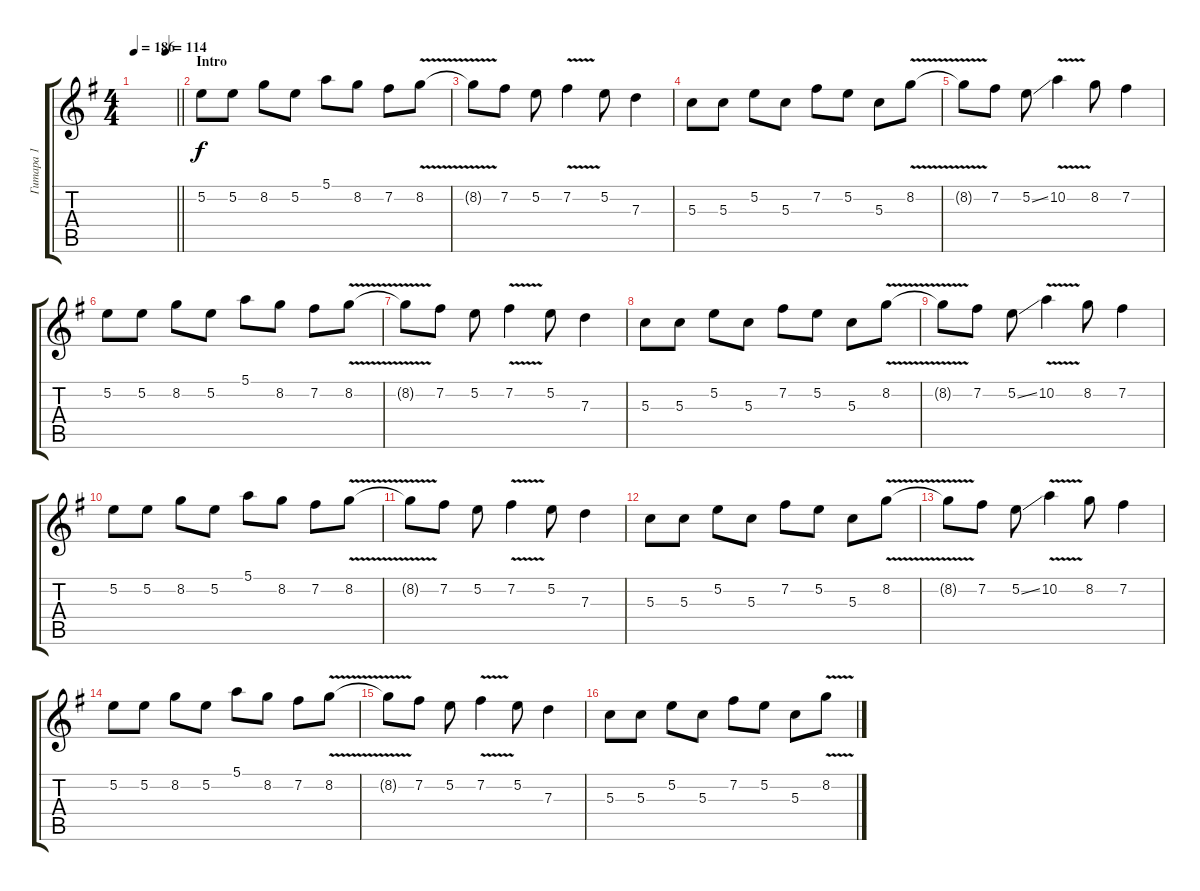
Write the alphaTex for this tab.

\track ("Гитара 1" "Гитара 1") {instrument distortionguitar}
\staff {score tabs}
\tuning (E4 B3 G3 D3 A2 E2) {hide}
\ts (4 4)
\tempo 186
\tempo (114 0.75)
\tempo 186
\clef g2
\barLineRight lightlight
\ks eminor
|
\section ("" "Intro")
5.2.8{volume 10} 5.2.8 8.2.8 5.2.8 5.1.8 8.2.8 7.2.8 8.2{v}.8 |
8.2{t}.8 7.2.8 5.2.8 7.2{v}.4 5.2.8 7.3.4 |
5.3.8 5.3.8 5.2.8 5.3.8 7.2.8 5.2.8 5.3.8 8.2{v}.8 |
8.2{t}.8 7.2.8 5.2{ss}.8 10.2{v}.4 8.2.8 7.2.4 |
5.2.8 5.2.8 8.2.8 5.2.8 5.1.8 8.2.8 7.2.8 8.2{v}.8 |
8.2{t}.8 7.2.8 5.2.8 7.2{v}.4 5.2.8 7.3.4 |
5.3.8 5.3.8 5.2.8 5.3.8 7.2.8 5.2.8 5.3.8 8.2{v}.8 |
8.2{t}.8 7.2.8 5.2{ss}.8 10.2{v}.4 8.2.8 7.2.4 |
5.2.8 5.2.8 8.2.8 5.2.8 5.1.8 8.2.8 7.2.8 8.2{v}.8 |
8.2{t}.8 7.2.8 5.2.8 7.2{v}.4 5.2.8 7.3.4 |
5.3.8 5.3.8 5.2.8 5.3.8 7.2.8 5.2.8 5.3.8 8.2{v}.8 |
8.2{t}.8 7.2.8 5.2{ss}.8 10.2{v}.4 8.2.8 7.2.4 |
5.2.8 5.2.8 8.2.8 5.2.8 5.1.8 8.2.8 7.2.8 8.2{v}.8 |
8.2{t}.8 7.2.8 5.2.8 7.2{v}.4 5.2.8 7.3.4 |
5.3.8 5.3.8 5.2.8 5.3.8 7.2.8 5.2.8 5.3.8 8.2{v}.8
